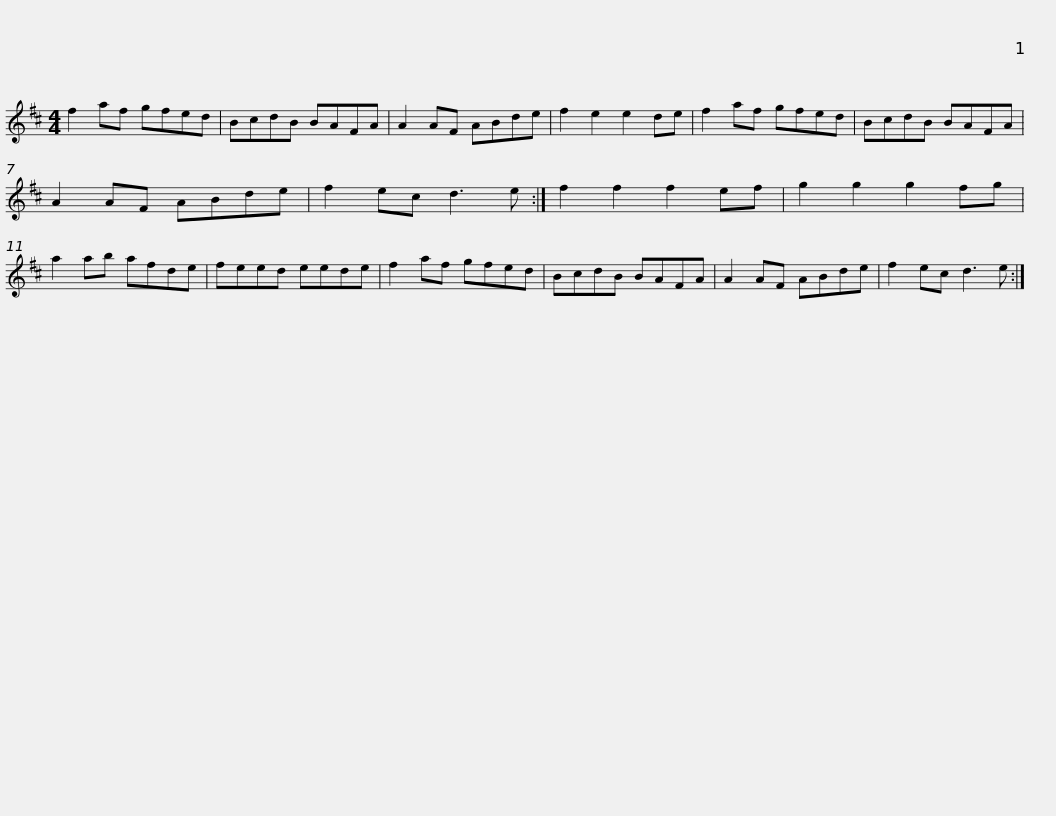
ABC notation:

X:1
L:1/8
M:4/4
I:linebreak $
K:D
V:1 treble
V:1
 f2 af gfed | BcdB BAFA | A2 AF ABde | f2 e2 e2 de | f2 af gfed | %5
 BcdB BAFA |$ A2 AF ABde | f2 ec d3 e :| f2 f2 f2 ef | g2 g2 g2 fg | %10
 a2 ab afde | feed eede |$ f2 af gfed | BcdB BAFA | A2 AF ABde | %15
 f2 ec d3 e :| %16
